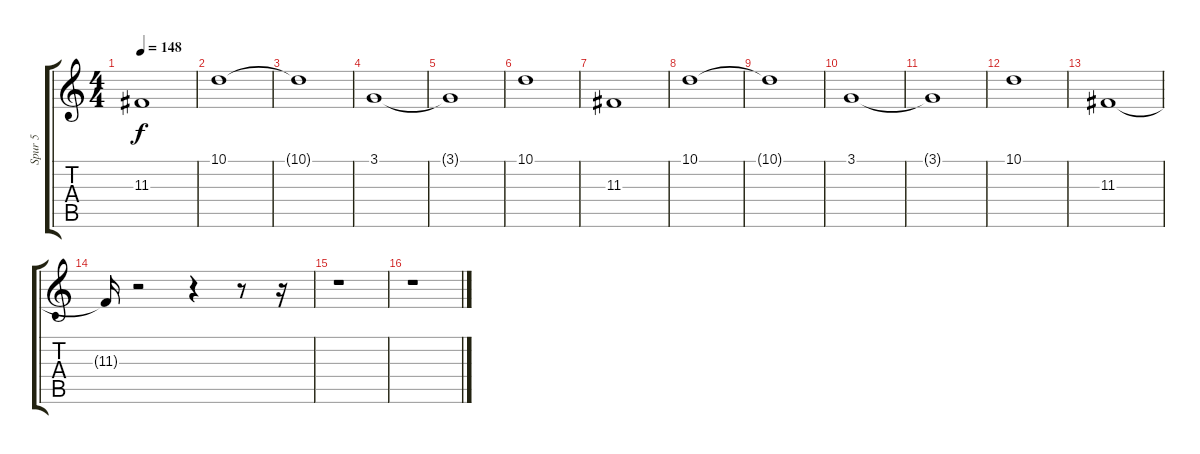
\track ("Spur 5" "Spur 5") {instrument lead1square}
\staff {score tabs}
\tuning (E4 B3 G3 D3 A2 E2) {hide}
\ts (4 4)
\tempo 148
\clef g2
\ks c
11.3.1{dy f} |
10.1.1 |
10.1{t}.1 |
3.1.1 |
3.1{t}.1 |
10.1.1 |
11.3.1 |
10.1.1 |
10.1{t}.1 |
3.1.1 |
3.1{t}.1 |
10.1.1 |
11.3.1 |
11.3{t}.16 r.2 r.4 r.8 r.16 |
r.1 |
r.1
